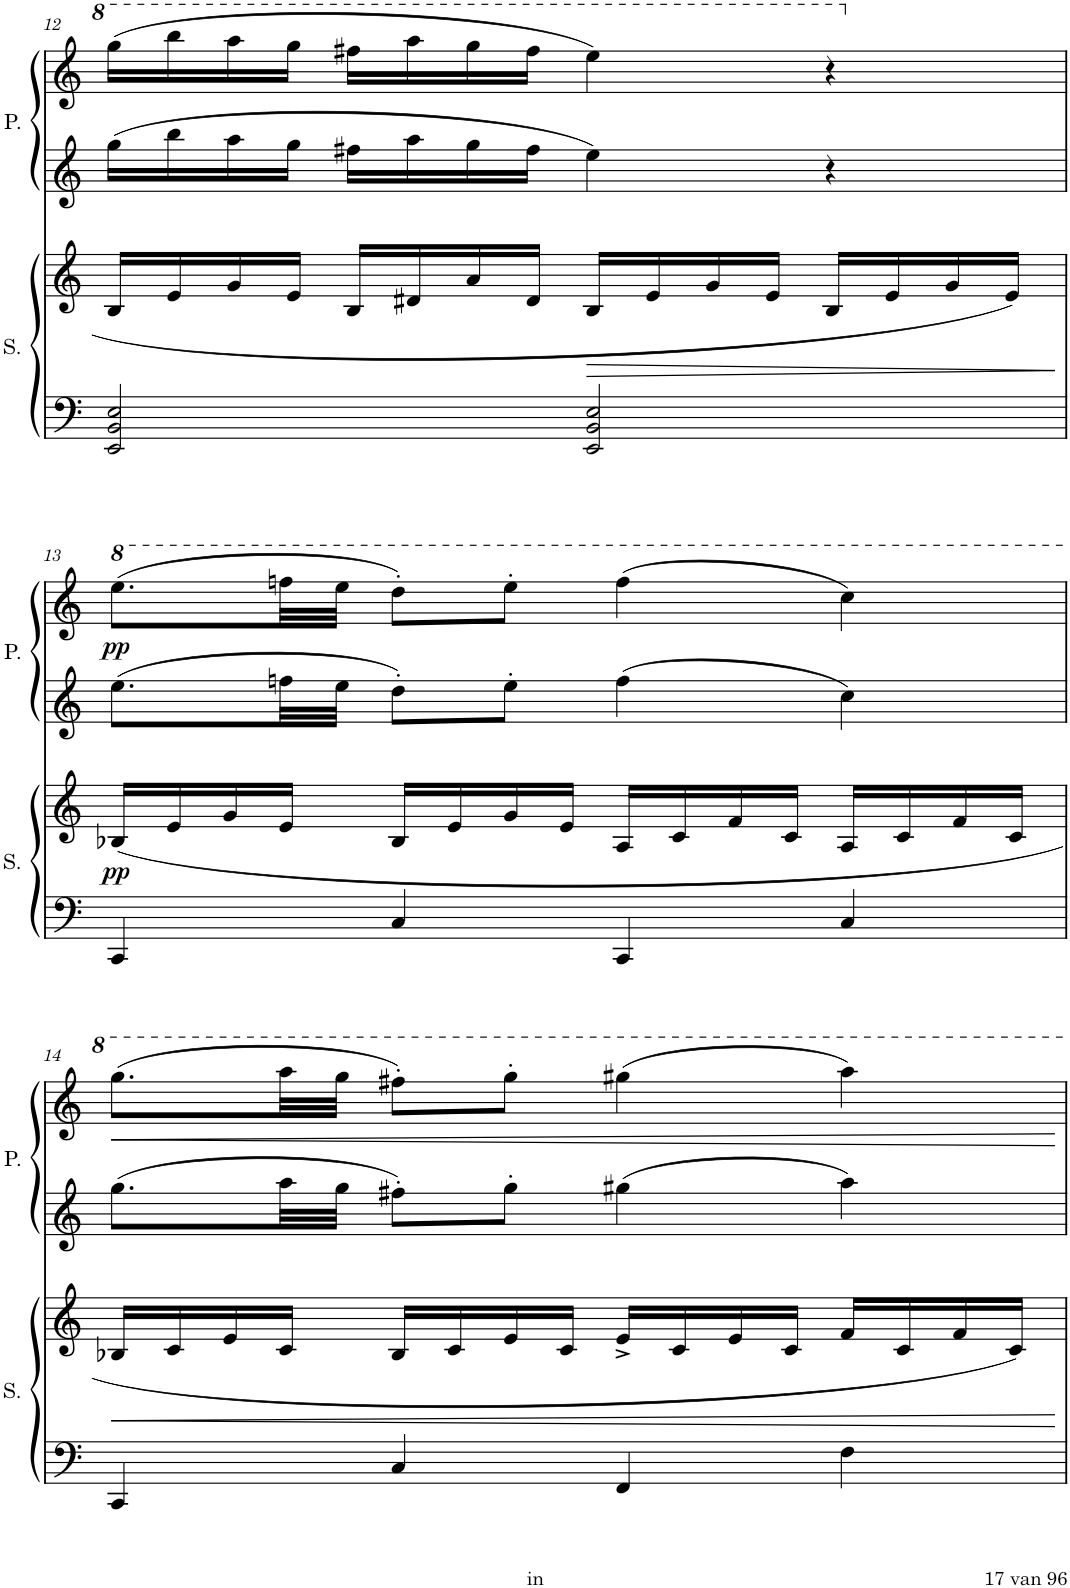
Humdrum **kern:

**kern	**kern	**dynam	**kern	**kern	**dynam
*part2	*part2	*part2	*part1	*part1	*part1
*staff4	*staff3	*staff3/4	*staff2	*staff1	*staff1/2
*I"Secondo	*	*	*I"Primo	*	*
*I'S.	*	*	*I'P.	*	*
!!LO:PB:g=z
*clefF4	*clefG2	*	*clefG2	*clefG2	*
*k[]	*k[]	*	*k[]	*k[]	*
*M4/4	*M4/4	*	*M4/4	*M4/4	*
*met(c)	*met(c)	*	*met(c)	*met(c)	*
=12	=12	=12	=12	=12	=12
2EE/ 2BB/ 2E/	16B/LL	.	16gg\LL	(16ggg\LL	.
.	16e/	.	16bb\	16bbb\	.
.	16g/	.	16aa\	16aaa\	.
.	16e/JJ	.	16gg\JJ	16ggg\JJ	.
.	16B/LL	.	16ff#X\LL	16fff#X\LL	.
.	16d#X/	.	16aa\	16aaa\	.
.	16a/	.	16gg\	16ggg\	.
.	16d#/JJ	.	16ff#\JJ	16fff#\JJ	.
!	!	!LO:HP:b	!	!	!
2EE/ 2BB/ 2E/	16B/LL	>	4ee\	4eee\)	.
.	16e/	.	.	.	.
.	16g/	.	.	.	.
.	16e/JJ	.	.	.	.
.	16B/LL	.	4r	4r	.
.	16e/	.	.	.	.
.	16g/	.	.	.	.
.	16e/JJ	.	.	.	.
.	.	]	.	.	.
!!LO:LB:g=z
=13	=13	=13	=13	=13	=13
!	!	!LO:DY:b	!	!	!LO:DY:b
4CC/	(16B-X/LL	pp	8.ee\L	(8.eee\L	pp
.	16e/	.	.	.	.
.	16g/	.	.	.	.
.	16e/JJ	.	32ffn\LL	32fffn\LL	.
.	.	.	32ee\JJJ	32eee\JJJ	.
4C/	16B-/LL	.	8dd'\L	8ddd'\L)	.
.	16e/	.	.	.	.
.	16g/	.	8ee'\J	8eee'\J	.
.	16e/JJ	.	.	.	.
4CC/	16A/LL	.	4ff\	(4fff\	.
.	16c/	.	.	.	.
.	16f/	.	.	.	.
.	16c/JJ	.	.	.	.
4C/	16A/LL	.	4cc\	4ccc\)	.
.	16c/	.	.	.	.
.	16f/	.	.	.	.
.	16c/JJ	.	.	.	.
!!LO:LB:g=z
=14	=14	=14	=14	=14	=14
!	!	!LO:HP:b	!	!	!LO:HP:b
4CC/	16B-X/LL	<	8.gg\L	(8.ggg\L	<
.	16c/	.	.	.	.
.	16e/	.	.	.	.
.	16c/JJ	.	32aa\LL	32aaa\LL	.
.	.	.	32gg\JJJ	32ggg\JJJ	.
4C/	16B-/LL	.	8ff#X'\L	8fff#X'\L)	.
.	16c/	.	.	.	.
.	16e/	.	8gg'\J	8ggg'\J	.
.	16c/JJ	.	.	.	.
4FF/	16e^/LL	.	4gg#X\	(4ggg#X\	.
.	16c/	.	.	.	.
.	16e/	.	.	.	.
.	16c/JJ	.	.	.	.
4F\	16f/LL	.	4aa\	4aaa\)	.
.	16c/	.	.	.	.
.	16f/	.	.	.	.
.	16c/JJ)	.	.	.	.
.	.	[	.	.	[
=	=	=	=	=	=
*-	*-	*-	*-	*-	*-
